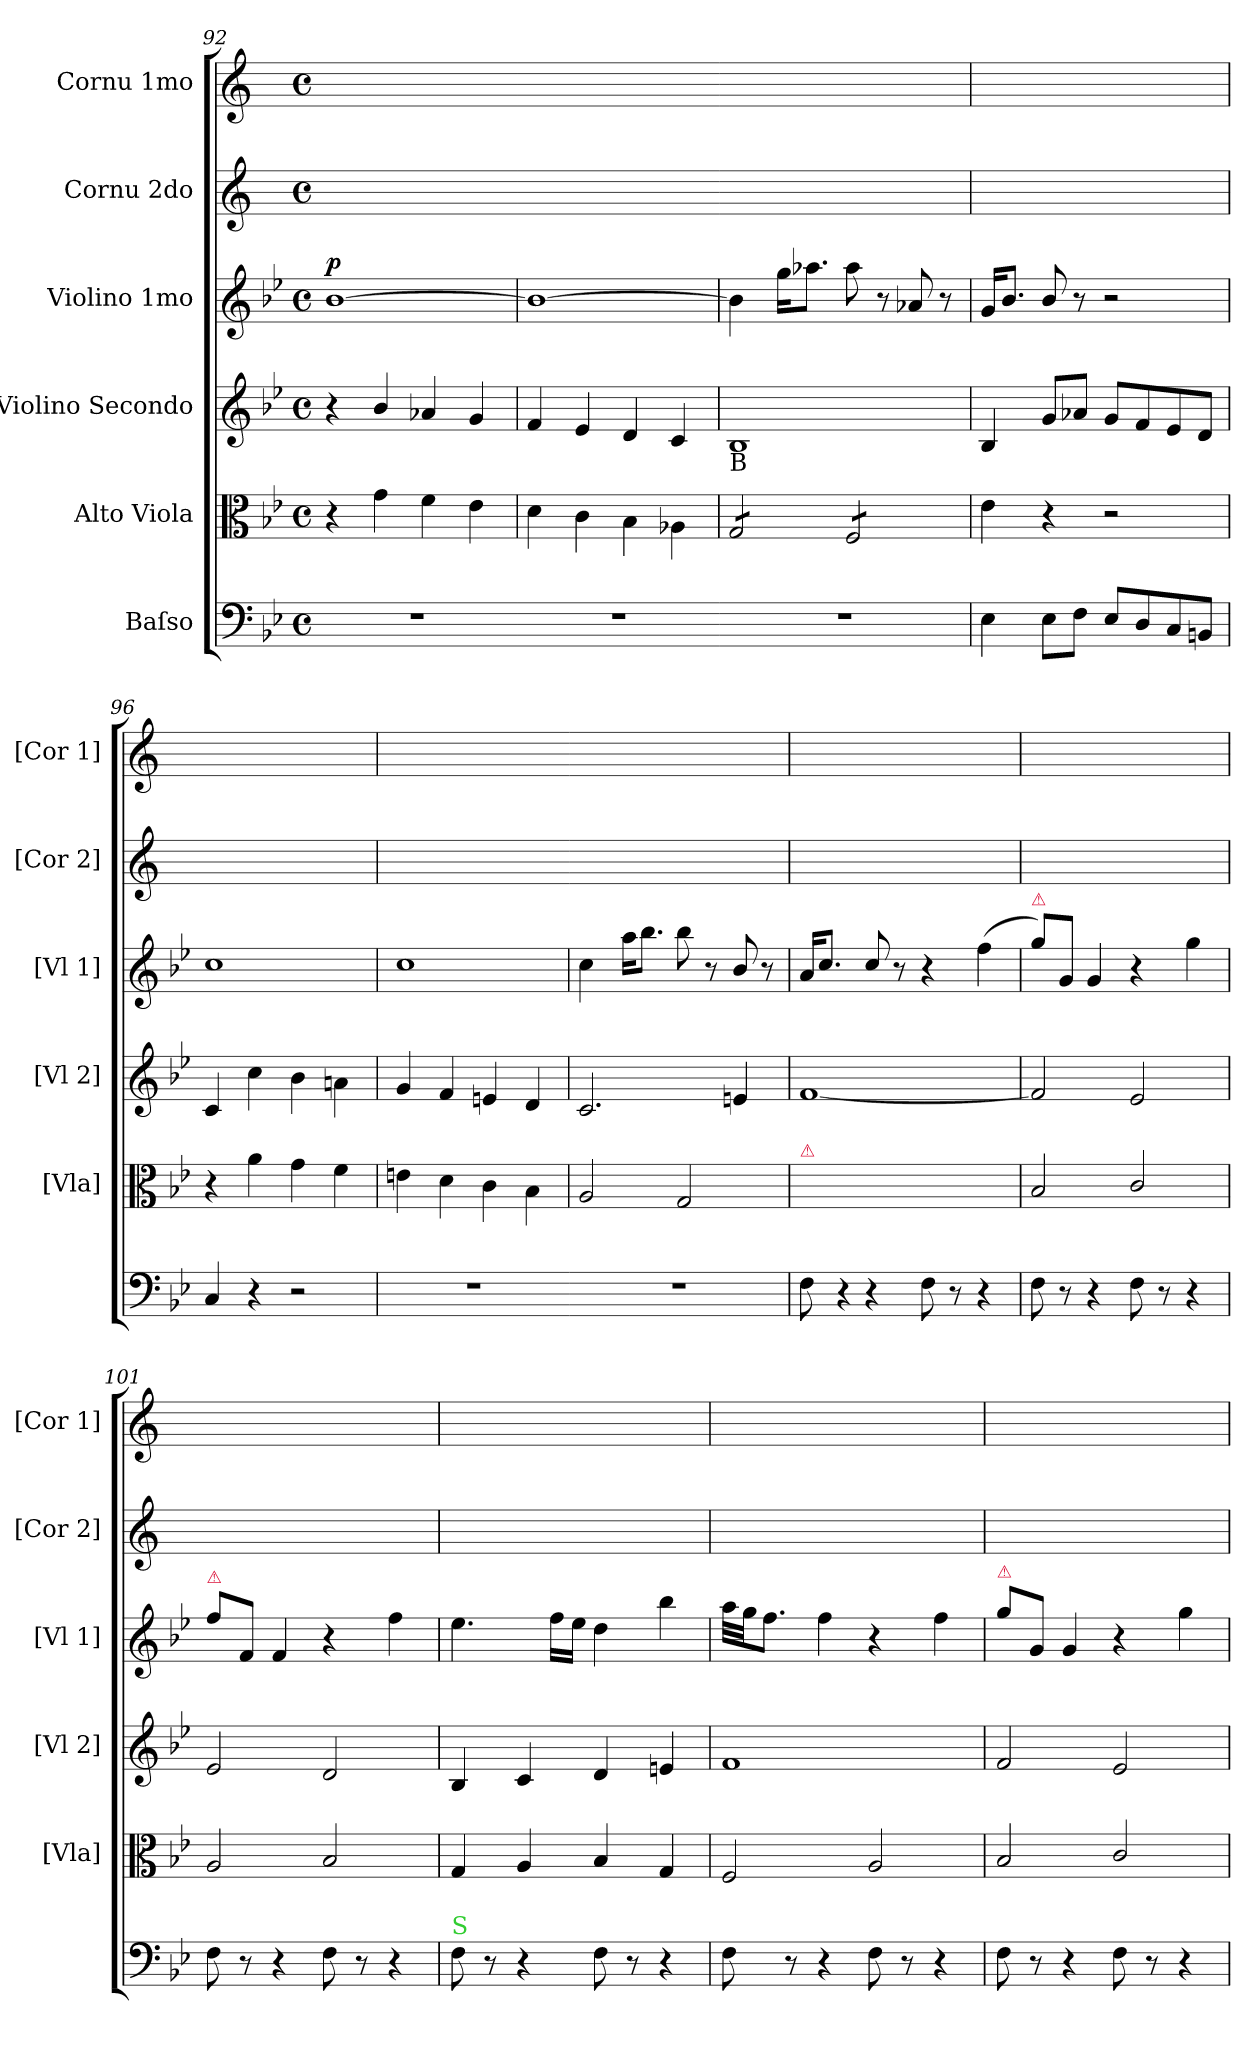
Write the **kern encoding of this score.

**kern	**kern	**kern	**kern	**dynam	**kern	**kern
*part6	*part5	*part4	*part3	*part3	*part2	*part1
*staff6	*staff5	*staff4	*staff3	*staff3	*staff2	*staff1
*I"Baſso	*I"Alto Viola	*I"Violino Secondo	*I"Violino 1mo	*	*I"Cornu 2do	*I"Cornu 1mo
*	*I'[Vla]	*I'[Vl 2]	*I'[Vl 1]	*	*I'[Cor 2]	*I'[Cor 1]
*clefF4	*clefC3	*clefG2	*clefG2	*	*clefG2	*clefG2
*	*	*	*	*	*ITrd1c2	*ITrd1c2
*k[b-e-]	*k[b-e-]	*k[b-e-]	*k[b-e-]	*	*k[b-e-]	*k[b-e-]
*B-:	*B-:	*B-:	*B-:	*	*B-:	*B-:
*M4/4	*M4/4	*M4/4	*M4/4	*	*M4/4	*M4/4
*met(c)	*met(c)	*met(c)	*met(c)	*	*met(c)	*met(c)
=92	=92	=92	=92	=92	=92	=92
!	!	!	!	!LO:DY:a	!	!
1r	4r	4r	[<1b-	p	1ryy	1ryy
.	4g\	4b-/	.	.	.	.
.	4f\	4a-X/	.	.	.	.
.	4e-\	4g/	.	.	.	.
=93-	=93	=93	=93	=93	=93	=93
1r	4d\	4f/	1b-_	.	1ryy	1ryy
.	4c\	4e-/	.	.	.	.
.	4B-\	4d/	.	.	.	.
.	4A-X\	4c/	.	.	.	.
=94-	=94	=94	=94	=94	=94	=94
!	!	!LO:TX:b:t=B	!	!	!	!
*	*tremolo	*	*	*	*	*
1r	8G/L	1B-	4b-\]	.	1ryy	1ryy
.	8G/	.	.	.	.	.
.	8G/	.	16gg\KL	.	.	.
.	.	.	8.aa-X\J	.	.	.
.	8G/J	.	.	.	.	.
.	8F/L	.	8aa-\	.	.	.
.	8F/	.	8r	.	.	.
.	8F/	.	8a-X/	.	.	.
.	8F/J	.	8r	.	.	.
*	*Xtremolo	*	*	*	*	*
=95	=95	=95	=95	=95	=95	=95
4E-\	4e-\	4B-/	16g/KL	.	1ryy	1ryy
.	.	.	8.b-/J	.	.	.
8E-\L	4r	8g/L	8b-/	.	.	.
8F\J	.	8a-X/J	8r	.	.	.
8E-/L	2r	8g/L	2r	.	.	.
8D/	.	8f/	.	.	.	.
8C/	.	8e-/	.	.	.	.
8BBn/J	.	8d/J	.	.	.	.
=96	=96	=96	=96	=96	=96	=96
4C/	4r	4c/	1cc	.	1ryy	1ryy
4r	4a\	4cc\	.	.	.	.
2r	4g\	4b-\	.	.	.	.
.	4f\	4an\	.	.	.	.
=97	=97	=97	=97	=97	=97	=97
1r	4en\	4g/	1cc	.	1ryy	1ryy
.	4d\	4f/	.	.	.	.
.	4c\	4en/	.	.	.	.
.	4B-\	4d/	.	.	.	.
=98-	=98	=98	=98	=98	=98	=98
1r	2A/	2.c/	4cc\	.	1ryy	1ryy
.	.	.	16aa\KL	.	.	.
.	.	.	8.bb-\J	.	.	.
.	2G/	.	8bb-\	.	.	.
.	.	.	8r	.	.	.
.	.	4en/	8b-/	.	.	.
.	.	.	8r	.	.	.
=99	=99	=99	=99	=99	=99	=99
!	!LO:TX:a:color=crimson:t=⚠	!	!	!	!	!
8F\	1ryy	[1f	16a/KL	.	1ryy	1ryy
.	.	.	8.cc/J	.	.	.
!LO:N:vis=4	!	!	!	!	!	!
8r	.	.	.	.	.	.
4r	.	.	8cc/	.	.	.
.	.	.	8r	.	.	.
8F\	.	.	4r	.	.	.
8r	.	.	.	.	.	.
4r	.	.	(>4ff\	.	.	.
=100	=100	=100	=100	=100	=100	=100
!	!	!	!LO:TX:a:color=crimson:t=⚠	!	!	!
8F\	2B-/	2f/]	8gg\L)	.	1ryy	1ryy
8r	.	.	8g/J	.	.	.
4r	.	.	4g/	.	.	.
8F\	2c/	2e-/	4r	.	.	.
8r	.	.	.	.	.	.
4r	.	.	4gg\	.	.	.
=101	=101	=101	=101	=101	=101	=101
!	!	!	!LO:TX:a:color=crimson:t=⚠	!	!	!
8F\	2A/	2e-/	8ff\L	.	1ryy	1ryy
8r	.	.	8f/J	.	.	.
4r	.	.	4f/	.	.	.
8F\	2B-/	2d/	4r	.	.	.
8r	.	.	.	.	.	.
4r	.	.	4ff\	.	.	.
=102	=102	=102	=102	=102	=102	=102
!LO:TX:a:color=limegreen:t=S	!	!	!	!	!	!
8F\	4G/	4B-/	4.ee-\	.	1ryy	1ryy
8r	.	.	.	.	.	.
4r	4A/	4c/	.	.	.	.
.	.	.	16ff\LL	.	.	.
.	.	.	16ee-\JJ	.	.	.
8F\	4B-/	4d/	4dd\	.	.	.
8r	.	.	.	.	.	.
4r	4G/	4en/	4bb-\	.	.	.
=103	=103	=103	=103	=103	=103	=103
8F\	2F/	1f	32aa\LLL	.	1ryy	1ryy
.	.	.	32gg\JJ	.	.	.
.	.	.	8.ff\J	.	.	.
8r	.	.	.	.	.	.
4r	.	.	4ff\	.	.	.
8F\	2A/	.	4r	.	.	.
8r	.	.	.	.	.	.
4r	.	.	4ff\	.	.	.
=104	=104	=104	=104	=104	=104	=104
!	!	!	!LO:TX:a:color=crimson:t=⚠	!	!	!
8F\	2B-/	2f/	8gg\L	.	1ryy	1ryy
8r	.	.	8g/J	.	.	.
4r	.	.	4g/	.	.	.
8F\	2c/	2e-/	4r	.	.	.
8r	.	.	.	.	.	.
4r	.	.	4gg\	.	.	.
=	=	=	=	=	=	=
*-	*-	*-	*-	*-	*-	*-
